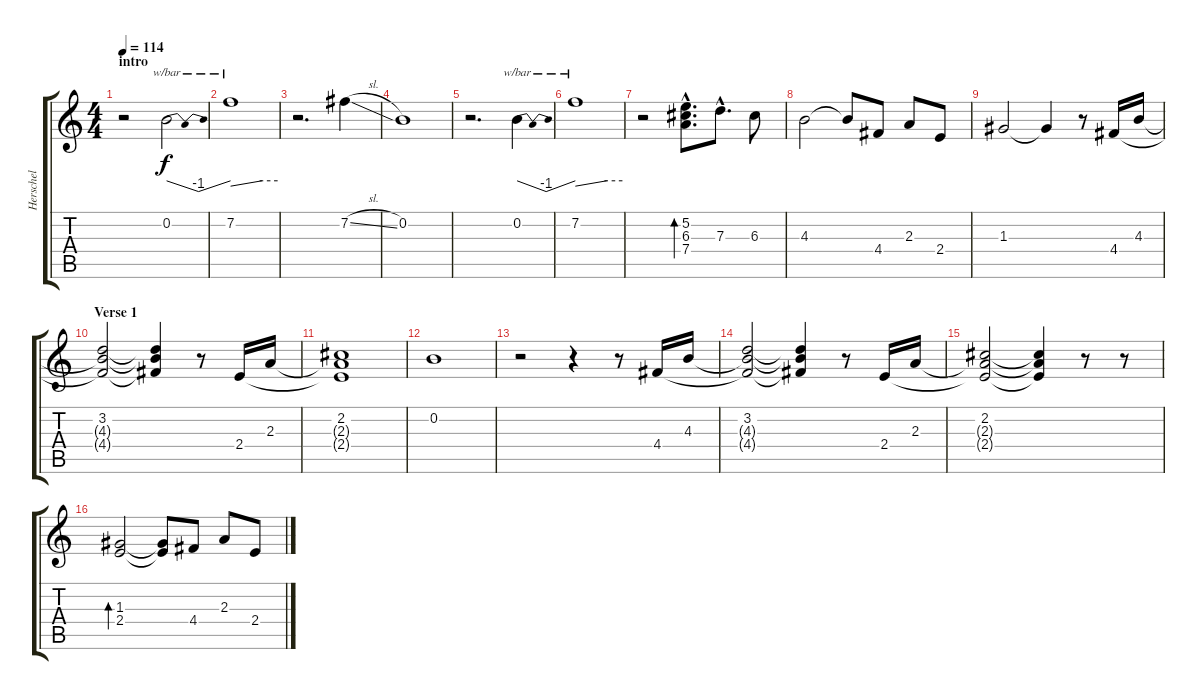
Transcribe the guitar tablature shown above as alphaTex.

\track ("Herschel" "Herschel") {instrument electricguitarjazz}
\staff {score tabs}
\tuning (E4 B3 G3 D3 A2 E2) {hide}
\ts (4 4)
\section ("" "intro")
\tempo 114
\clef g2
\ks c
r.2{dy f instrument electricguitarjazz} 0.2.2{tbe (dip default 0 0 30 -4 60 0)} |
7.2.1{tbe (custom default 0 -2 40 0 60 0)} |
r.2{d} 7.2{sl}.4 |
0.2.1 |
r.2{d} 0.2.4{tbe (dip default 0 0 30 -4 60 0)} |
7.2.1{tbe (custom default 0 -2 40 0 60 0)} |
r.2 (5.2{hac} 6.3{hac} 7.4{hac}).8{d bd 240} 7.3{hac}.8{d} 6.3.8 |
4.3.2 4.3{t}.8 4.4.8 2.3.8 2.4.8 |
1.3.2 1.3{t}.4 r.8 4.4.16 4.3.16 |
\section ("" "Verse 1")
(3.2 4.3{t} 4.4{t}).2 (3.2{t} 4.3{t} 4.4{t}).4 r.8 2.4.16 2.3.16 |
(2.2 2.3{t} 2.4{t}).1 |
0.2.1 |
r.2 r.4 r.8 4.4.16 4.3.16 |
(3.2 4.3{t} 4.4{t}).2 (3.2{t} 4.3{t} 4.4{t}).4 r.8 2.4.16 2.3.16 |
(2.2 2.3{t} 2.4{t}).2 (2.2{t} 2.3{t} 2.4{t}).4 r.8 r.8 |
(1.3 2.4).2{bd 480} (1.3{t} 2.4{t}).8 4.4.8 2.3.8 2.4.8
